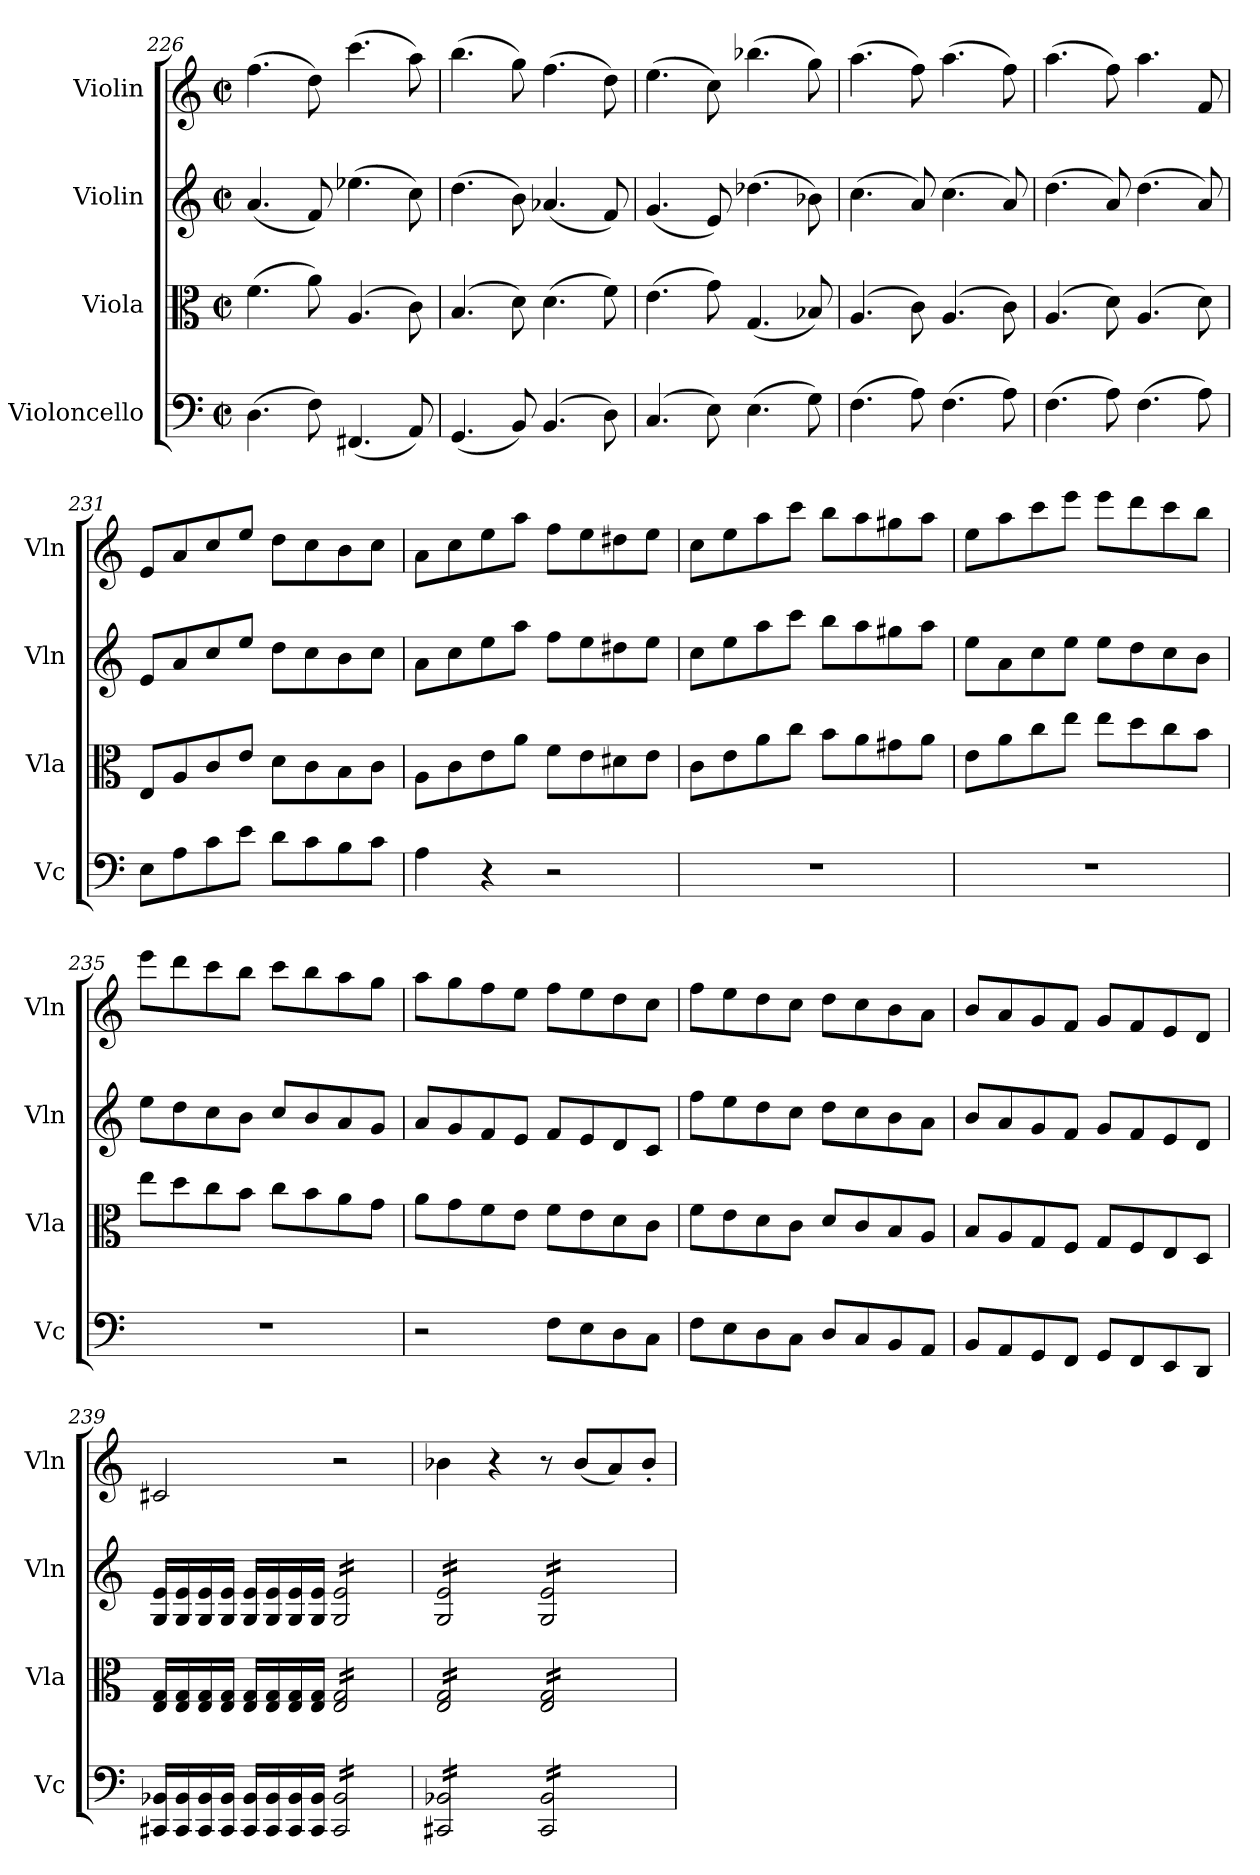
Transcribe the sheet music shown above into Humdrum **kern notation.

**kern	**kern	**kern	**kern
*part4	*part3	*part2	*part1
*staff4	*staff3	*staff2	*staff1
*I"Violoncello	*I"Viola	*I"Violin	*I"Violin
*I'Vc	*I'Vla	*I'Vln	*I'Vln
*clefF4	*clefC3	*clefG2	*clefG2
*k[]	*k[]	*k[]	*k[]
*M2/2	*M2/2	*M2/2	*M2/2
*met(c|)	*met(c|)	*met(c|)	*met(c|)
=226	=226	=226	=226
(4.D\	(4.f\	(4.a/	(4.ff\
8F\)	8a\)	8f/)	8dd\)
(4.FF#X/	(4.A/	(4.ee-X\	(4.ccc\
8AA/)	8c\)	8cc\)	8aa\)
=227	=227	=227	=227
(4.GG/	(4.B/	(4.dd\	(4.bb\
8BB/)	8d\)	8b\)	8gg\)
(4.BB/	(4.d\	(4.a-X/	(4.ff\
8D\)	8f\)	8f/)	8dd\)
=228	=228	=228	=228
(4.C/	(4.e\	(4.g/	(4.ee\
8E\)	8g\)	8e/)	8cc\)
(4.E\	(4.G/	(4.dd-X\	(4.bb-X\
8G\)	8B-X/)	8b-X\)	8gg\)
=229	=229	=229	=229
(4.F\	(4.A/	(4.cc\	(4.aa\
8A\)	8c\)	8a/)	8ff\)
(4.F\	(4.A/	(4.cc\	(4.aa\
8A\)	8c\)	8a/)	8ff\)
=230	=230	=230	=230
(4.F\	(4.A/	(4.dd\	(4.aa\
8A\)	8d\)	8a/)	8ff\)
(4.F\	(4.A/	(4.dd\	4.aa\
8A\)	8d\)	8a/)	8f/
=231	=231	=231	=231
8E\L	8E/L	8e/L	8e/L
8A\	8A/	8a/	8a/
8c\	8c/	8cc/	8cc/
8e\J	8e/J	8ee/J	8ee/J
8d\L	8d\L	8dd\L	8dd\L
8c\	8c\	8cc\	8cc\
8B\	8B\	8b\	8b\
8c\J	8c\J	8cc\J	8cc\J
=232	=232	=232	=232
4A\	8A\L	8a\L	8a\L
.	8c\	8cc\	8cc\
4r	8e\	8ee\	8ee\
.	8a\J	8aa\J	8aa\J
2r	8f\L	8ff\L	8ff\L
.	8e\	8ee\	8ee\
.	8d#X\	8dd#X\	8dd#X\
.	8e\J	8ee\J	8ee\J
=233	=233	=233	=233
1r	8c\L	8cc\L	8cc\L
.	8e\	8ee\	8ee\
.	8a\	8aa\	8aa\
.	8cc\J	8ccc\J	8ccc\J
.	8b\L	8bb\L	8bb\L
.	8a\	8aa\	8aa\
.	8g#X\	8gg#X\	8gg#X\
.	8a\J	8aa\J	8aa\J
=234	=234	=234	=234
1r	8e\L	8ee\L	8ee\L
.	8a\	8a\	8aa\
.	8cc\	8cc\	8ccc\
.	8ee\J	8ee\J	8eee\J
.	8ee\L	8ee\L	8eee\L
.	8dd\	8dd\	8ddd\
.	8cc\	8cc\	8ccc\
.	8b\J	8b\J	8bb\J
=235	=235	=235	=235
1r	8ee\L	8ee\L	8eee\L
.	8dd\	8dd\	8ddd\
.	8cc\	8cc\	8ccc\
.	8b\J	8b\J	8bb\J
.	8cc\L	8cc/L	8ccc\L
.	8b\	8b/	8bb\
.	8a\	8a/	8aa\
.	8g\J	8g/J	8gg\J
=236	=236	=236	=236
2r	8a\L	8a/L	8aa\L
.	8g\	8g/	8gg\
.	8f\	8f/	8ff\
.	8e\J	8e/J	8ee\J
8F\L	8f\L	8f/L	8ff\L
8E\	8e\	8e/	8ee\
8D\	8d\	8d/	8dd\
8C\J	8c\J	8c/J	8cc\J
=237	=237	=237	=237
8F\L	8f\L	8ff\L	8ff\L
8E\	8e\	8ee\	8ee\
8D\	8d\	8dd\	8dd\
8C\J	8c\J	8cc\J	8cc\J
8D/L	8d/L	8dd\L	8dd\L
8C/	8c/	8cc\	8cc\
8BB/	8B/	8b\	8b\
8AA/J	8A/J	8a\J	8a\J
=238	=238	=238	=238
8BB/L	8B/L	8b/L	8b/L
8AA/	8A/	8a/	8a/
8GG/	8G/	8g/	8g/
8FF/J	8F/J	8f/J	8f/J
8GG/L	8G/L	8g/L	8g/L
8FF/	8F/	8f/	8f/
8EE/	8E/	8e/	8e/
8DD/J	8D/J	8d/J	8d/J
=239	=239	=239	=239
16CC#X/ 16BB-X/LL	16E/ 16G/LL	16G/ 16e/LL	2c#X/
16CC#/ 16BB-/	16E/ 16G/	16G/ 16e/	.
16CC#/ 16BB-/	16E/ 16G/	16G/ 16e/	.
16CC#/ 16BB-/JJ	16E/ 16G/JJ	16G/ 16e/JJ	.
16CC#/ 16BB-/LL	16E/ 16G/LL	16G/ 16e/LL	.
16CC#/ 16BB-/	16E/ 16G/	16G/ 16e/	.
16CC#/ 16BB-/	16E/ 16G/	16G/ 16e/	.
16CC#/ 16BB-/JJ	16E/ 16G/JJ	16G/ 16e/JJ	.
*tremolo	*	*	*
*	*tremolo	*	*
*	*	*tremolo	*
16CC#/ 16BB-/LL	16E/ 16G/LL	16G/ 16e/LL	2r
16CC#/ 16BB-/	16E/ 16G/	16G/ 16e/	.
16CC#/ 16BB-/	16E/ 16G/	16G/ 16e/	.
16CC#/ 16BB-/	16E/ 16G/	16G/ 16e/	.
16CC#/ 16BB-/	16E/ 16G/	16G/ 16e/	.
16CC#/ 16BB-/	16E/ 16G/	16G/ 16e/	.
16CC#/ 16BB-/	16E/ 16G/	16G/ 16e/	.
16CC#/ 16BB-/JJ	16E/ 16G/JJ	16G/ 16e/JJ	.
=240	=240	=240	=240
16CC#X/ 16BB-X/LL	16E/ 16G/LL	16G/ 16e/LL	4b-X\
16CC#X/ 16BB-X/	16E/ 16G/	16G/ 16e/	.
16CC#X/ 16BB-X/	16E/ 16G/	16G/ 16e/	.
16CC#X/ 16BB-X/	16E/ 16G/	16G/ 16e/	.
16CC#X/ 16BB-X/	16E/ 16G/	16G/ 16e/	4r
16CC#X/ 16BB-X/	16E/ 16G/	16G/ 16e/	.
16CC#X/ 16BB-X/	16E/ 16G/	16G/ 16e/	.
16CC#X/ 16BB-X/JJ	16E/ 16G/JJ	16G/ 16e/JJ	.
16CC#/ 16BB-/LL	16E/ 16G/LL	16G/ 16e/LL	8r
16CC#/ 16BB-/	16E/ 16G/	16G/ 16e/	.
16CC#/ 16BB-/	16E/ 16G/	16G/ 16e/	(8b-/L
16CC#/ 16BB-/	16E/ 16G/	16G/ 16e/	.
16CC#/ 16BB-/	16E/ 16G/	16G/ 16e/	8a/)
16CC#/ 16BB-/	16E/ 16G/	16G/ 16e/	.
16CC#/ 16BB-/	16E/ 16G/	16G/ 16e/	8b-'/J
16CC#/ 16BB-/JJ	16E/ 16G/JJ	16G/ 16e/JJ	.
*	*	*Xtremolo	*
*	*Xtremolo	*	*
*Xtremolo	*	*	*
=	=	=	=
*-	*-	*-	*-
